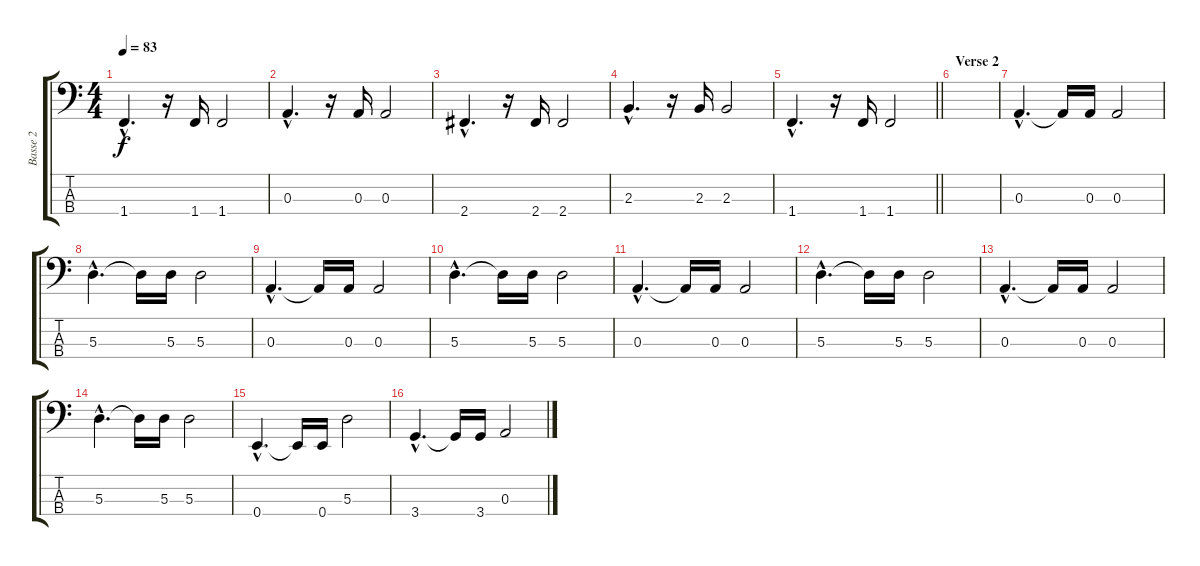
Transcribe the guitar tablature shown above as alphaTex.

\track ("Basse 2" "Basse 2") {instrument fretlessbass}
\staff {score tabs}
\tuning (G2 D2 A1 E1) {hide}
\ts (4 4)
\tempo 83
\clef f4
\ks c
1.4{hac}.4{d dy f} r.16 1.4.16 1.4.2 |
0.3{hac}.4{d} r.16 0.3.16 0.3.2 |
2.4{hac}.4{d} r.16 2.4.16 2.4.2 |
2.3{hac}.4{d} r.16 2.3.16 2.3.2 |
\barLineRight lightlight
1.4{hac}.4{d} r.16 1.4.16 1.4.2 |
\section ("" "Verse 2")
|
0.3{hac}.4{d} 0.3{t}.16 0.3.16 0.3.2 |
5.3{hac}.4{d} 5.3{t}.16 5.3.16 5.3.2 |
0.3{hac}.4{d} 0.3{t}.16 0.3.16 0.3.2 |
5.3{hac}.4{d} 5.3{t}.16 5.3.16 5.3.2 |
0.3{hac}.4{d} 0.3{t}.16 0.3.16 0.3.2 |
5.3{hac}.4{d} 5.3{t}.16 5.3.16 5.3.2 |
0.3{hac}.4{d} 0.3{t}.16 0.3.16 0.3.2 |
5.3{hac}.4{d} 5.3{t}.16 5.3.16 5.3.2 |
0.4{hac}.4{d} 0.4{t}.16 0.4.16 5.3.2 |
3.4{hac}.4{d} 3.4{t}.16 3.4.16 0.3.2
